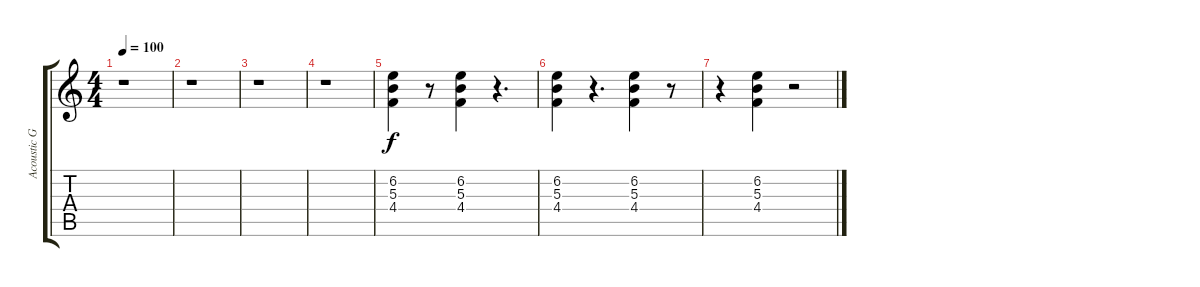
\track ("Acoustic Guitar (Scott Olson)" "Acoustic G") {instrument acousticguitarsteel}
\staff {score tabs}
\tuning (Eb4 Bb3 Gb3 Db3 Ab2 Eb2) {hide}
\ts (4 4)
\tempo 100
\clef g2
\ks c
r.1{dy f} |
r.1 |
r.1 |
r.1 |
(6.2 5.3 4.4).4 r.8 (6.2 5.3 4.4).4 r.4{d} |
(6.2 5.3 4.4).4 r.4{d} (6.2 5.3 4.4).4 r.8 |
r.4 (6.2 5.3 4.4).4 r.2
